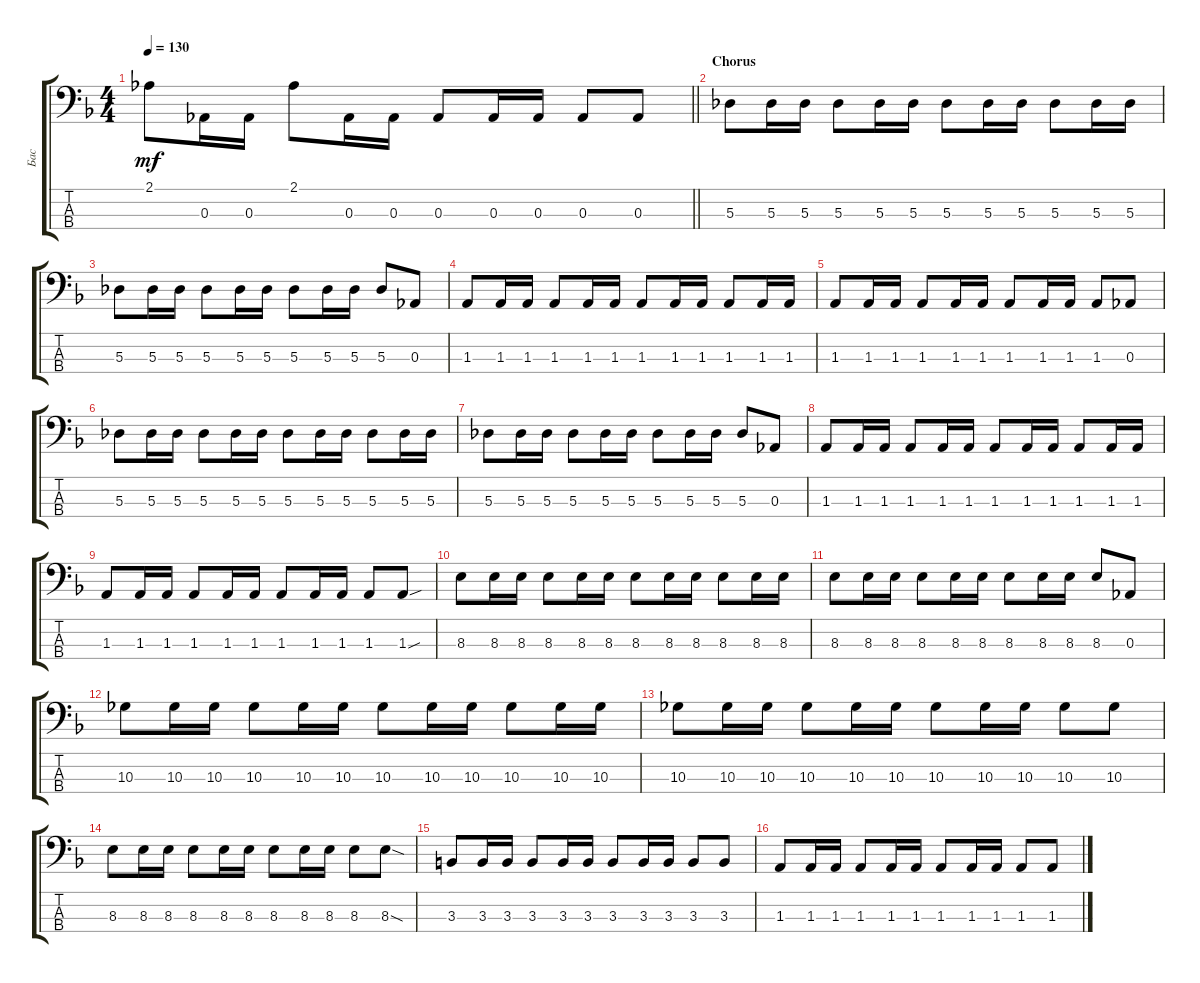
\track ("Бас" "Бас") {instrument electricbassfinger}
\staff {score tabs}
\tuning (Gb2 Db2 Ab1 Eb1) {hide}
\ts (4 4)
\tempo 130
\clef f4
\barLineRight lightlight
\ks dminor
2.1.8{dy mf} 0.3.16 0.3.16 2.1.8 0.3.16 0.3.16 0.3.8 0.3.16 0.3.16 0.3.8 0.3.8 |
\section ("" "Chorus")
5.3.8 5.3.16 5.3.16 5.3.8 5.3.16 5.3.16 5.3.8 5.3.16 5.3.16 5.3.8 5.3.16 5.3.16 |
5.3.8 5.3.16 5.3.16 5.3.8 5.3.16 5.3.16 5.3.8 5.3.16 5.3.16 5.3.8 0.3.8 |
1.3.8 1.3.16 1.3.16 1.3.8 1.3.16 1.3.16 1.3.8 1.3.16 1.3.16 1.3.8 1.3.16 1.3.16 |
1.3.8 1.3.16 1.3.16 1.3.8 1.3.16 1.3.16 1.3.8 1.3.16 1.3.16 1.3.8 0.3.8 |
5.3.8 5.3.16 5.3.16 5.3.8 5.3.16 5.3.16 5.3.8 5.3.16 5.3.16 5.3.8 5.3.16 5.3.16 |
5.3.8 5.3.16 5.3.16 5.3.8 5.3.16 5.3.16 5.3.8 5.3.16 5.3.16 5.3.8 0.3.8 |
1.3.8 1.3.16 1.3.16 1.3.8 1.3.16 1.3.16 1.3.8 1.3.16 1.3.16 1.3.8 1.3.16 1.3.16 |
1.3.8 1.3.16 1.3.16 1.3.8 1.3.16 1.3.16 1.3.8 1.3.16 1.3.16 1.3.8 1.3{sou}.8 |
8.3.8 8.3.16 8.3.16 8.3.8 8.3.16 8.3.16 8.3.8 8.3.16 8.3.16 8.3.8 8.3.16 8.3.16 |
8.3.8 8.3.16 8.3.16 8.3.8 8.3.16 8.3.16 8.3.8 8.3.16 8.3.16 8.3.8 0.3.8 |
10.3.8 10.3.16 10.3.16 10.3.8 10.3.16 10.3.16 10.3.8 10.3.16 10.3.16 10.3.8 10.3.16 10.3.16 |
10.3.8 10.3.16 10.3.16 10.3.8 10.3.16 10.3.16 10.3.8 10.3.16 10.3.16 10.3.8 10.3.8 |
8.3.8 8.3.16 8.3.16 8.3.8 8.3.16 8.3.16 8.3.8 8.3.16 8.3.16 8.3.8 8.3{sod}.8 |
3.3.8 3.3.16 3.3.16 3.3.8 3.3.16 3.3.16 3.3.8 3.3.16 3.3.16 3.3.8 3.3.8 |
1.3.8 1.3.16 1.3.16 1.3.8 1.3.16 1.3.16 1.3.8 1.3.16 1.3.16 1.3.8 1.3.8
